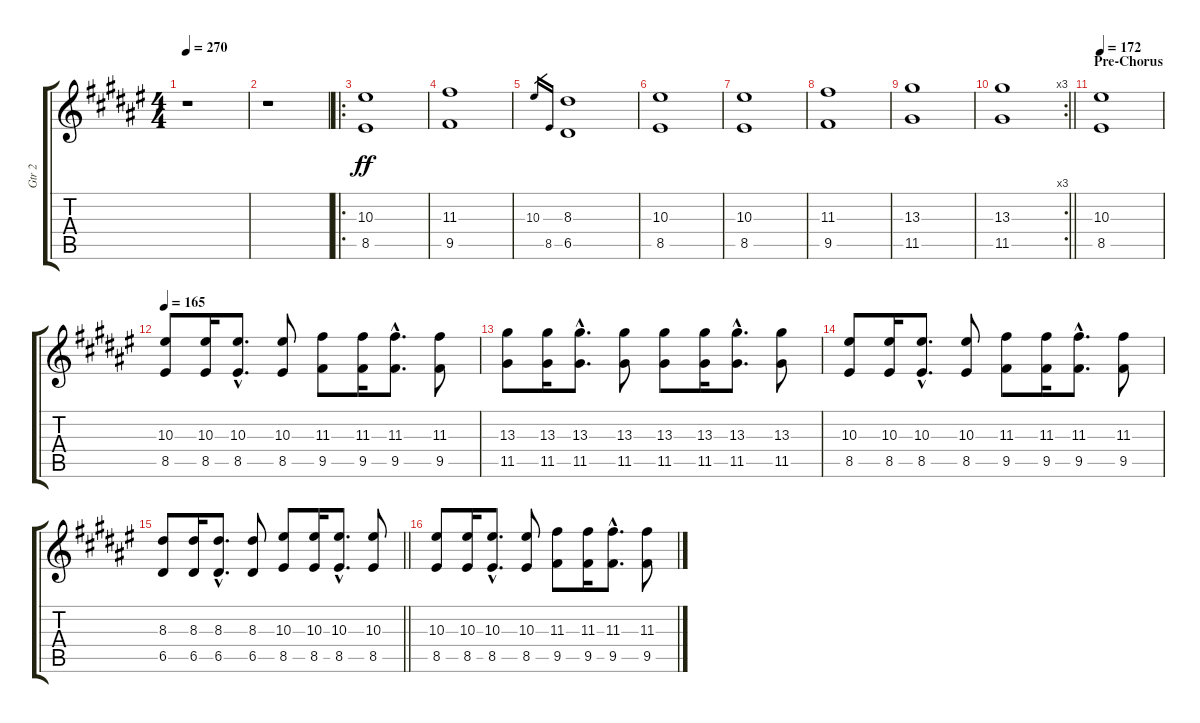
\track ("Gtr 2" "Gtr 2") {instrument distortionguitar}
\staff {score tabs}
\tuning (E4 B3 G3 D3 A2 E2) {hide}
\ts (4 4)
\tempo 270
\clef g2
\ks f#
r.1{dy ff instrument distortionguitar} |
r.1 |
\ro
\ks d#minor
(10.3 8.5).1 |
(11.3 9.5).1 |
10.3.16{gr} 8.5.16{gr} (8.3 6.5).1 |
(10.3 8.5).1 |
(10.3 8.5).1 |
(11.3 9.5).1 |
(13.3 11.5).1 |
\rc 3
\barLineRight lightlight
(13.3 11.5).1 |
\section ("" "Pre-Chorus")
\tempo 172
\ks f#
(10.3 8.5).1 |
\tempo 165
\ks d#minor
(10.3 8.5).8 (10.3 8.5).16 (10.3{hac} 8.5{hac}).8{d} (10.3 8.5).8 (11.3 9.5).8 (11.3 9.5).16 (11.3{hac} 9.5{hac}).8{d} (11.3 9.5).8 |
(13.3 11.5).8 (13.3 11.5).16 (13.3{hac} 11.5{hac}).8{d} (13.3 11.5).8 (13.3 11.5).8 (13.3 11.5).16 (13.3{hac} 11.5{hac}).8{d} (13.3 11.5).8 |
(10.3 8.5).8 (10.3 8.5).16 (10.3{hac} 8.5{hac}).8{d} (10.3 8.5).8 (11.3 9.5).8 (11.3 9.5).16 (11.3{hac} 9.5{hac}).8{d} (11.3 9.5).8 |
\barLineRight lightlight
(8.3 6.5).8 (8.3 6.5).16 (8.3{hac} 6.5{hac}).8{d} (8.3 6.5).8 (10.3 8.5).8 (10.3 8.5).16 (10.3{hac} 8.5{hac}).8{d} (10.3 8.5).8 |
(10.3 8.5).8 (10.3 8.5).16 (10.3{hac} 8.5{hac}).8{d} (10.3 8.5).8 (11.3 9.5).8 (11.3 9.5).16 (11.3{hac} 9.5{hac}).8{d} (11.3 9.5).8
